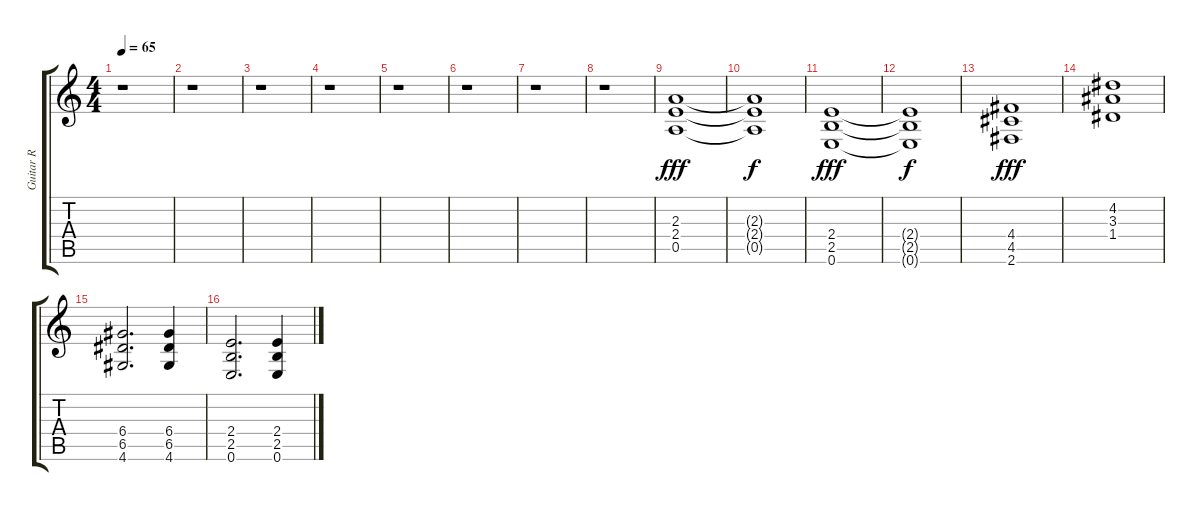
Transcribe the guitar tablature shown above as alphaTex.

\track ("Guitar R" "Guitar R") {instrument distortionguitar}
\staff {score tabs}
\tuning (E4 B3 G3 D3 A2 E2) {hide}
\ts (4 4)
\tempo 65
\clef g2
\ks c
r.1{dy fff} |
r.1 |
r.1 |
r.1 |
r.1 |
r.1 |
r.1 |
r.1 |
(2.3 2.4 0.5).1 |
(2.3{t} 2.4{t} 0.5{t}).1{dy f} |
(2.4 2.5 0.6).1{dy fff} |
(2.4{t} 2.5{t} 0.6{t}).1{dy f} |
(4.4 4.5 2.6).1{dy fff} |
(4.2 3.3 1.4).1 |
(6.4 6.5 4.6).2{d} (6.4 6.5 4.6).4 |
(2.4 2.5 0.6).2{d} (2.4 2.5 0.6).4
